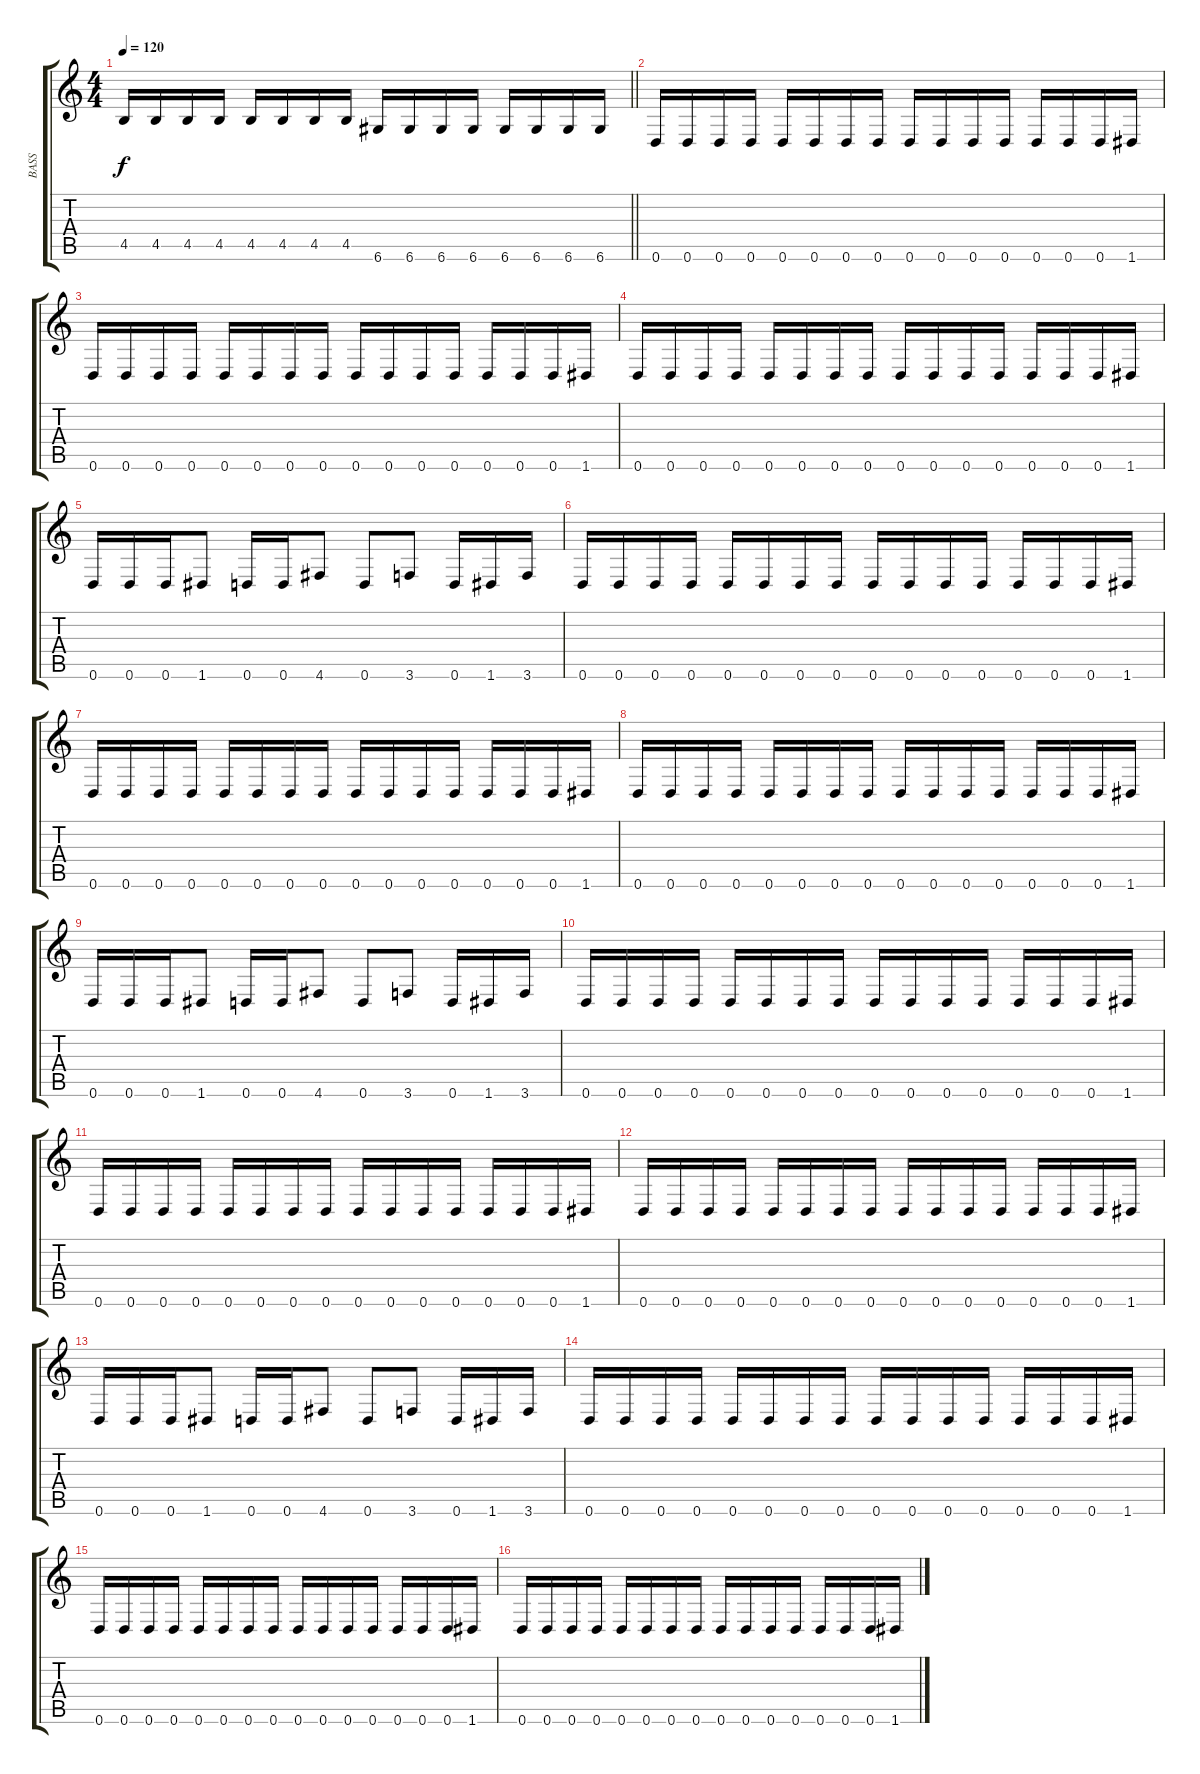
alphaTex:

\track ("BASS" "BASS") {instrument electricbassfinger}
\staff {score tabs}
\tuning (D4 A3 F3 C3 G2 D2) {hide}
\ts (4 4)
\tempo 120
\clef g2
\barLineRight lightlight
\ks c
4.5.16{dy f} 4.5.16 4.5.16 4.5.16 4.5.16 4.5.16 4.5.16 4.5.16 6.6.16 6.6.16 6.6.16 6.6.16 6.6.16 6.6.16 6.6.16 6.6.16 |
0.6.16 0.6.16 0.6.16 0.6.16 0.6.16 0.6.16 0.6.16 0.6.16 0.6.16 0.6.16 0.6.16 0.6.16 0.6.16 0.6.16 0.6.16 1.6.16 |
0.6.16 0.6.16 0.6.16 0.6.16 0.6.16 0.6.16 0.6.16 0.6.16 0.6.16 0.6.16 0.6.16 0.6.16 0.6.16 0.6.16 0.6.16 1.6.16 |
0.6.16 0.6.16 0.6.16 0.6.16 0.6.16 0.6.16 0.6.16 0.6.16 0.6.16 0.6.16 0.6.16 0.6.16 0.6.16 0.6.16 0.6.16 1.6.16 |
0.6.16 0.6.16 0.6.16 1.6.8 0.6.16 0.6.16 4.6.8 0.6.8 3.6.8 0.6.16 1.6.16 3.6.16 |
0.6.16 0.6.16 0.6.16 0.6.16 0.6.16 0.6.16 0.6.16 0.6.16 0.6.16 0.6.16 0.6.16 0.6.16 0.6.16 0.6.16 0.6.16 1.6.16 |
0.6.16 0.6.16 0.6.16 0.6.16 0.6.16 0.6.16 0.6.16 0.6.16 0.6.16 0.6.16 0.6.16 0.6.16 0.6.16 0.6.16 0.6.16 1.6.16 |
0.6.16 0.6.16 0.6.16 0.6.16 0.6.16 0.6.16 0.6.16 0.6.16 0.6.16 0.6.16 0.6.16 0.6.16 0.6.16 0.6.16 0.6.16 1.6.16 |
0.6.16 0.6.16 0.6.16 1.6.8 0.6.16 0.6.16 4.6.8 0.6.8 3.6.8 0.6.16 1.6.16 3.6.16 |
0.6.16 0.6.16 0.6.16 0.6.16 0.6.16 0.6.16 0.6.16 0.6.16 0.6.16 0.6.16 0.6.16 0.6.16 0.6.16 0.6.16 0.6.16 1.6.16 |
0.6.16 0.6.16 0.6.16 0.6.16 0.6.16 0.6.16 0.6.16 0.6.16 0.6.16 0.6.16 0.6.16 0.6.16 0.6.16 0.6.16 0.6.16 1.6.16 |
0.6.16 0.6.16 0.6.16 0.6.16 0.6.16 0.6.16 0.6.16 0.6.16 0.6.16 0.6.16 0.6.16 0.6.16 0.6.16 0.6.16 0.6.16 1.6.16 |
0.6.16 0.6.16 0.6.16 1.6.8 0.6.16 0.6.16 4.6.8 0.6.8 3.6.8 0.6.16 1.6.16 3.6.16 |
0.6.16 0.6.16 0.6.16 0.6.16 0.6.16 0.6.16 0.6.16 0.6.16 0.6.16 0.6.16 0.6.16 0.6.16 0.6.16 0.6.16 0.6.16 1.6.16 |
0.6.16 0.6.16 0.6.16 0.6.16 0.6.16 0.6.16 0.6.16 0.6.16 0.6.16 0.6.16 0.6.16 0.6.16 0.6.16 0.6.16 0.6.16 1.6.16 |
0.6.16 0.6.16 0.6.16 0.6.16 0.6.16 0.6.16 0.6.16 0.6.16 0.6.16 0.6.16 0.6.16 0.6.16 0.6.16 0.6.16 0.6.16 1.6.16
